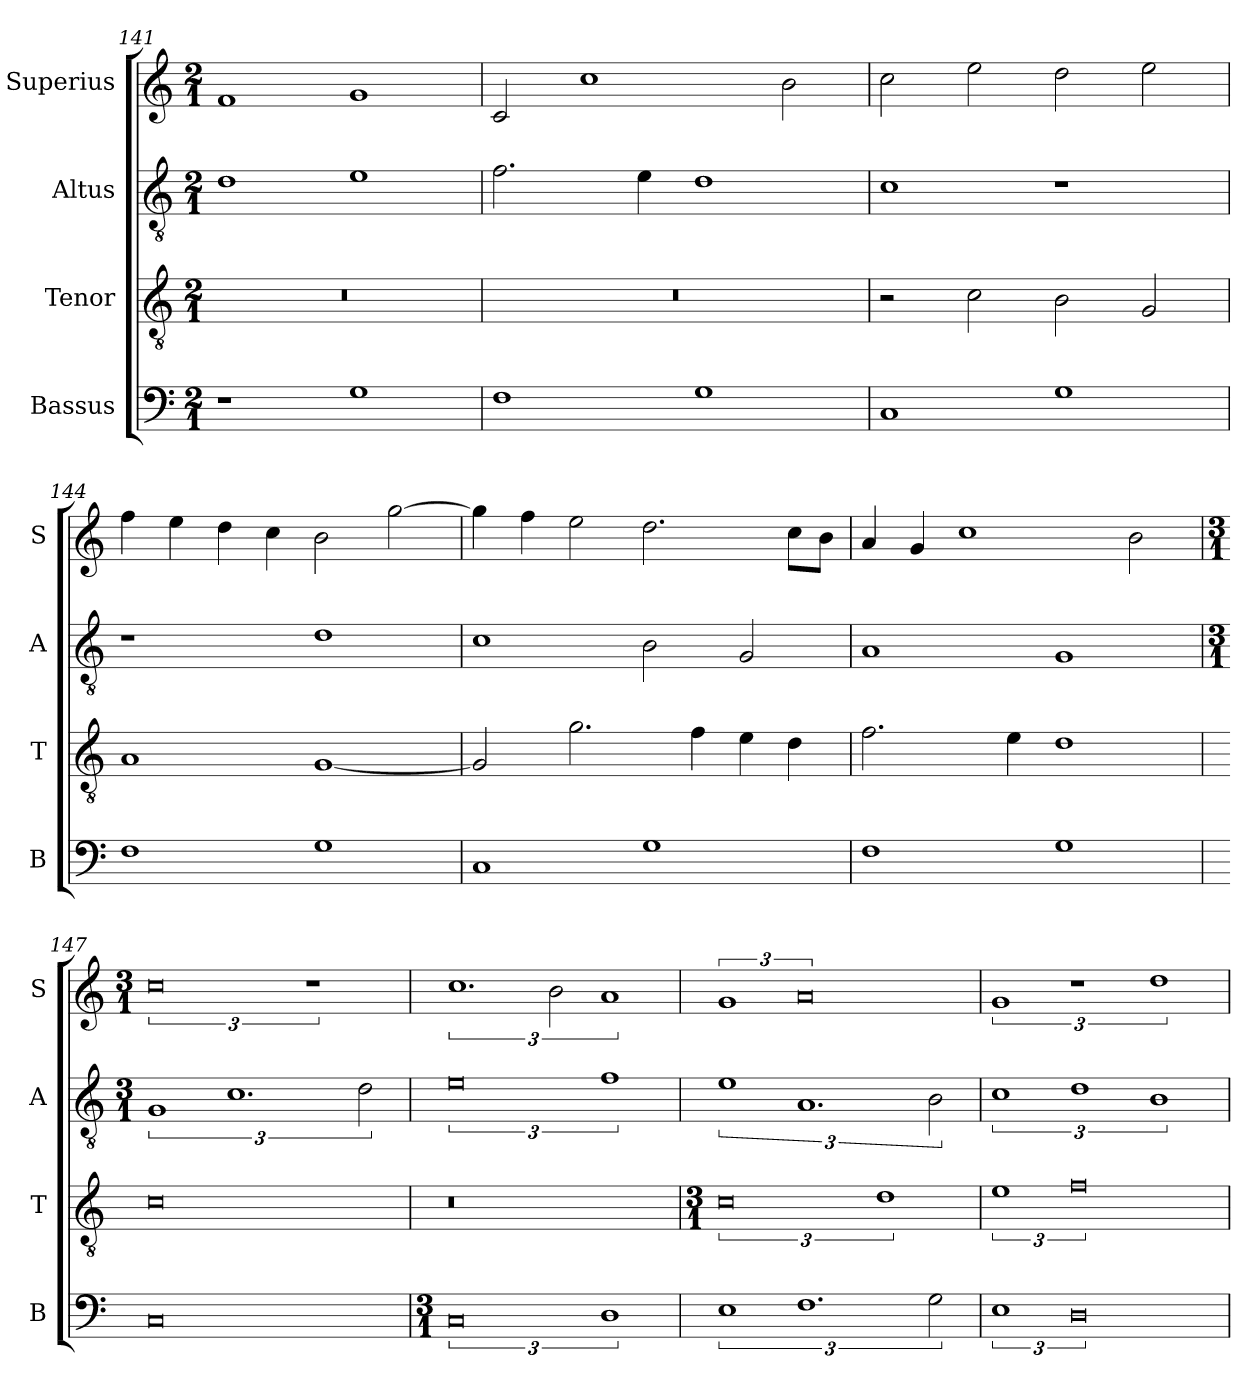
**kern	**kern	**kern	**kern
*part4	*part3	*part2	*part1
*staff4	*staff3	*staff2	*staff1
*I"Bassus	*I"Tenor	*I"Altus	*I"Superius
*I'B	*I'T	*I'A	*I'S
*clefF4	*clefGv2	*clefGv2	*clefG2
*k[]	*k[]	*k[]	*k[]
*M2/1	*M2/1	*M2/1	*M2/1
=141	=141	=141	=141
1r	0r	1d	1f
1G	.	1e	1g
=142	=142	=142	=142
1F	0r	2.f\	2c/
.	.	.	1cc
.	.	4e\	.
1G	.	1d	.
.	.	.	2b\
=143	=143	=143	=143
1C	2r	1c	2cc\
.	2c\	.	2ee\
1G	2B\	1r	2dd\
.	2G/	.	2ee\
=144	=144	=144	=144
1F	1A	1r	4ff\
.	.	.	4ee\
.	.	.	4dd\
.	.	.	4cc\
1G	[1G	1d	2b\
.	.	.	[2gg\
=145	=145	=145	=145
1C	2G/]	1c	4gg\]
.	.	.	4ff\
.	2.g\	.	2ee\
1G	.	2B\	2.dd\
.	4f\	.	.
.	4e\	2G/	.
.	4d\	.	8cc\L
.	.	.	8b\J
=146	=146	=146	=146
1F	2.f\	1A	4a/
.	.	.	4g/
.	.	.	1cc
.	4e\	.	.
1G	1d	1G	.
.	.	.	2b\
=147	=147	=147	=147
*	*	*M3/1	*M3/1
0C	0c	3%2G	3%4cc
.	.	3%2.c	.
.	.	.	3%2r
.	.	3d\	.
=148	=148	=148	=148
*M3/1	*	*	*
3%4C	0r	3%4e	3%2.cc
.	.	.	3b\
3%2D	.	3%2f	3%2a
=149	=149	=149	=149
*	*M3/1	*	*
3%2E	3%4c	3%2e	3%2g
3%2.F	.	3%2.A	3%4a
.	3%2d	.	.
3G\	.	3B\	.
=150	=150	=150	=150
3%2E	3%2e	3%2c	3%2g
3%4D	3%4f	3%2d	3%2r
.	.	3%2B	3%2dd
=	=	=	=
*-	*-	*-	*-
